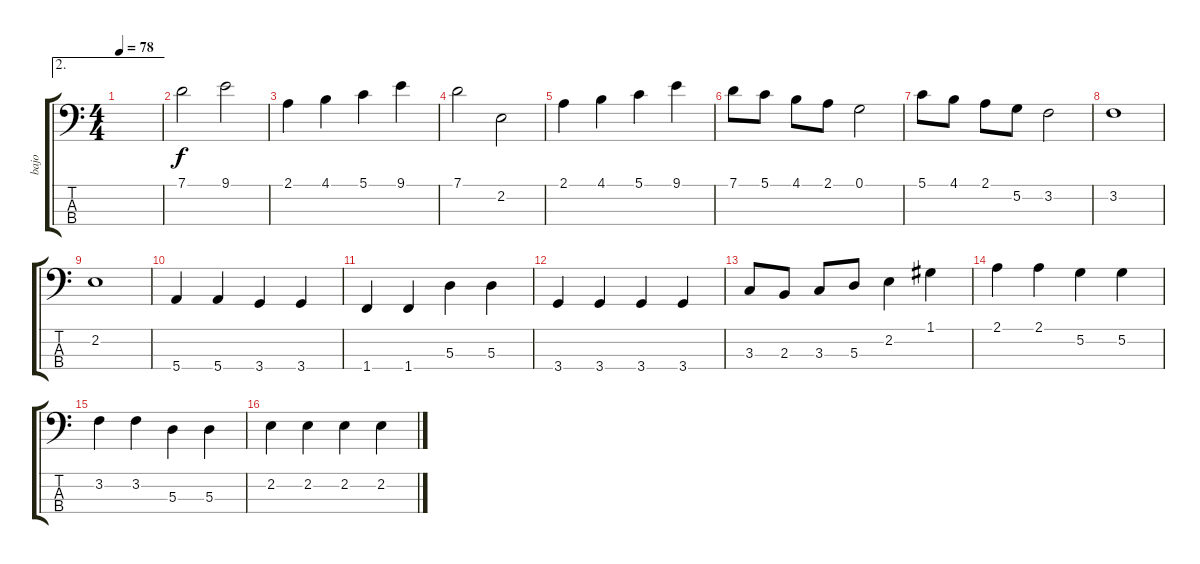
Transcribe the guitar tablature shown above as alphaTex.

\track ("bajo" "bajo") {instrument electricbasspick}
\staff {score tabs}
\tuning (G2 D2 A1 E1) {hide}
\ae 2
\ts (4 4)
\tempo 78
\clef f4
\ks c
|
7.1.2 9.1.2 |
2.1.4 4.1.4 5.1.4 9.1.4 |
7.1.2 2.2.2 |
2.1.4 4.1.4 5.1.4 9.1.4 |
7.1.8 5.1.8 4.1.8 2.1.8 0.1.2 |
5.1.8 4.1.8 2.1.8 5.2.8 3.2.2 |
3.2.1 |
2.2.1 |
5.4.4 5.4.4 3.4.4 3.4.4 |
1.4.4 1.4.4 5.3.4 5.3.4 |
3.4.4 3.4.4 3.4.4 3.4.4 |
3.3.8 2.3.8 3.3.8 5.3.8 2.2.4 1.1.4 |
2.1.4 2.1.4 5.2.4 5.2.4 |
3.2.4 3.2.4 5.3.4 5.3.4 |
2.2.4 2.2.4 2.2.4 2.2.4
